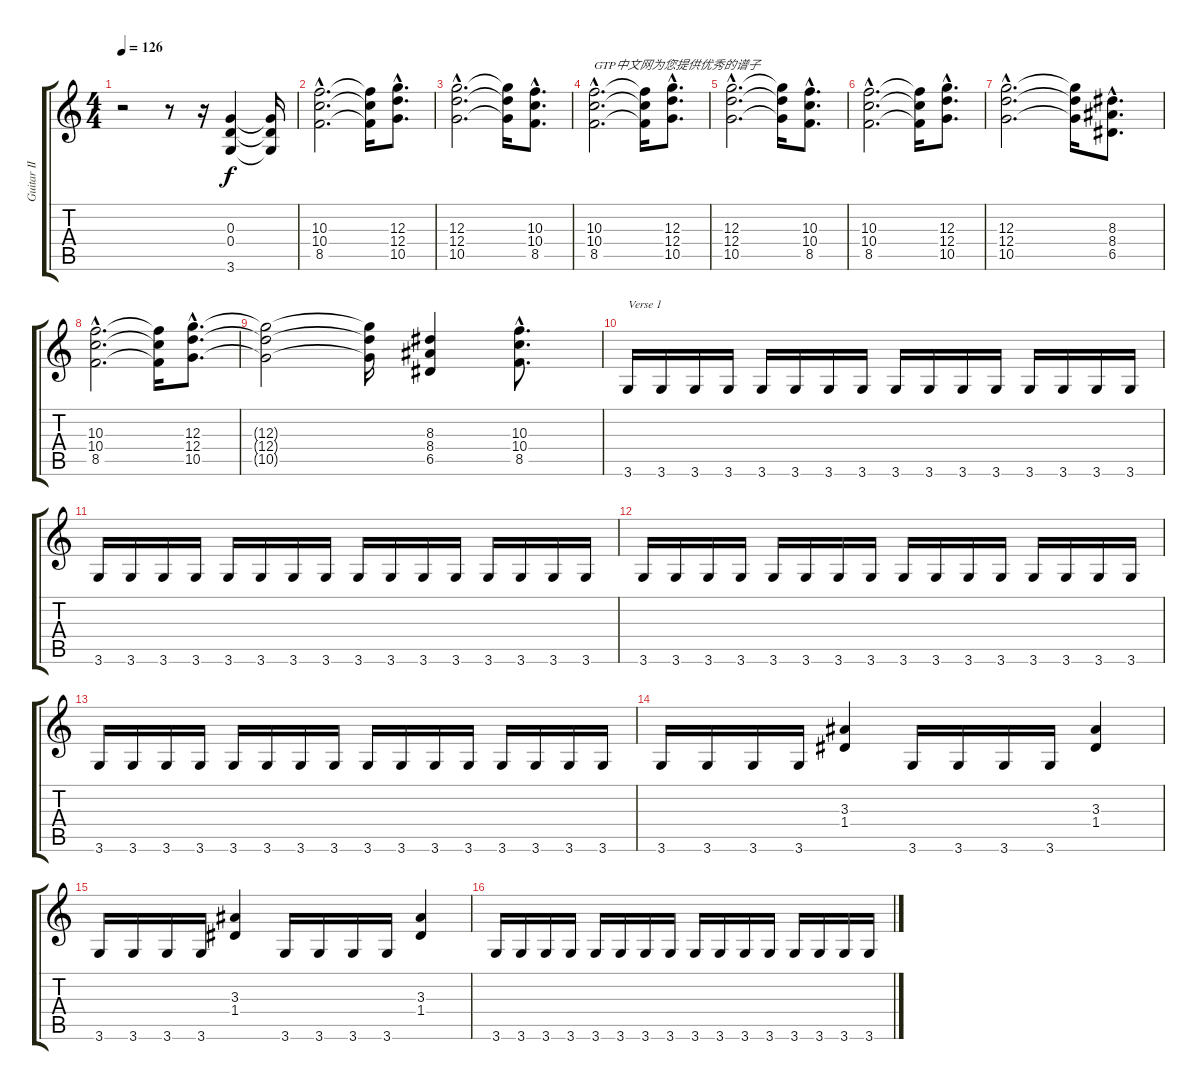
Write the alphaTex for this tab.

\track ("Guitar II" "Guitar II") {instrument overdrivenguitar}
\staff {score tabs}
\tuning (E4 B3 G3 D3 A2 E2) {hide}
\ts (4 4)
\tempo 126
\clef g2
\ks c
r.2{dy f instrument overdrivenguitar} r.8 r.16 (0.3 0.4 3.6).4 (0.3{t} 0.4{t} 3.6{t}).16 |
(10.3{hac} 10.4{hac} 8.5{hac}).2{d} (10.3{t} 10.4{t} 8.5{t}).16 (12.3{hac} 12.4{hac} 10.5{hac}).8{d} |
(12.3{hac} 12.4{hac} 10.5{hac}).2{d} (12.3{t} 12.4{t} 10.5{t}).16 (10.3{hac} 10.4{hac} 8.5{hac}).8{d} |
(10.3{hac} 10.4{hac} 8.5{hac}).2{d txt "GTP中文网为您提供优秀的谱子"} (10.3{t} 10.4{t} 8.5{t}).16 (12.3{hac} 12.4{hac} 10.5{hac}).8{d} |
(12.3{hac} 12.4{hac} 10.5{hac}).2{d} (12.3{t} 12.4{t} 10.5{t}).16 (10.3{hac} 10.4{hac} 8.5{hac}).8{d} |
(10.3{hac} 10.4{hac} 8.5{hac}).2{d} (10.3{t} 10.4{t} 8.5{t}).16 (12.3{hac} 12.4{hac} 10.5{hac}).8{d} |
(12.3{hac} 12.4{hac} 10.5{hac}).2{d} (12.3{t} 12.4{t} 10.5{t}).16 (8.3{hac} 8.4{hac} 6.5{hac}).8{d} |
(10.3{hac} 10.4{hac} 8.5{hac}).2{d} (10.3{t} 10.4{t} 8.5{t}).16 (12.3{hac} 12.4{hac} 10.5{hac}).8{d} |
(12.3{t} 12.4{t} 10.5{t}).2 (12.3{t} 12.4{t} 10.5{t}).16 (8.3 8.4 6.5).4 (10.3{hac} 10.4{hac} 8.5{hac}).8{d} |
3.6.16{txt "Verse 1"} 3.6.16 3.6.16 3.6.16 3.6.16 3.6.16 3.6.16 3.6.16 3.6.16 3.6.16 3.6.16 3.6.16 3.6.16 3.6.16 3.6.16 3.6.16 |
3.6.16 3.6.16 3.6.16 3.6.16 3.6.16 3.6.16 3.6.16 3.6.16 3.6.16 3.6.16 3.6.16 3.6.16 3.6.16 3.6.16 3.6.16 3.6.16 |
3.6.16 3.6.16 3.6.16 3.6.16 3.6.16 3.6.16 3.6.16 3.6.16 3.6.16 3.6.16 3.6.16 3.6.16 3.6.16 3.6.16 3.6.16 3.6.16 |
3.6.16 3.6.16 3.6.16 3.6.16 3.6.16 3.6.16 3.6.16 3.6.16 3.6.16 3.6.16 3.6.16 3.6.16 3.6.16 3.6.16 3.6.16 3.6.16 |
3.6.16 3.6.16 3.6.16 3.6.16 (3.3 1.4).4 3.6.16 3.6.16 3.6.16 3.6.16 (3.3 1.4).4 |
3.6.16 3.6.16 3.6.16 3.6.16 (3.3 1.4).4 3.6.16 3.6.16 3.6.16 3.6.16 (3.3 1.4).4 |
3.6.16 3.6.16 3.6.16 3.6.16 3.6.16 3.6.16 3.6.16 3.6.16 3.6.16 3.6.16 3.6.16 3.6.16 3.6.16 3.6.16 3.6.16 3.6.16
